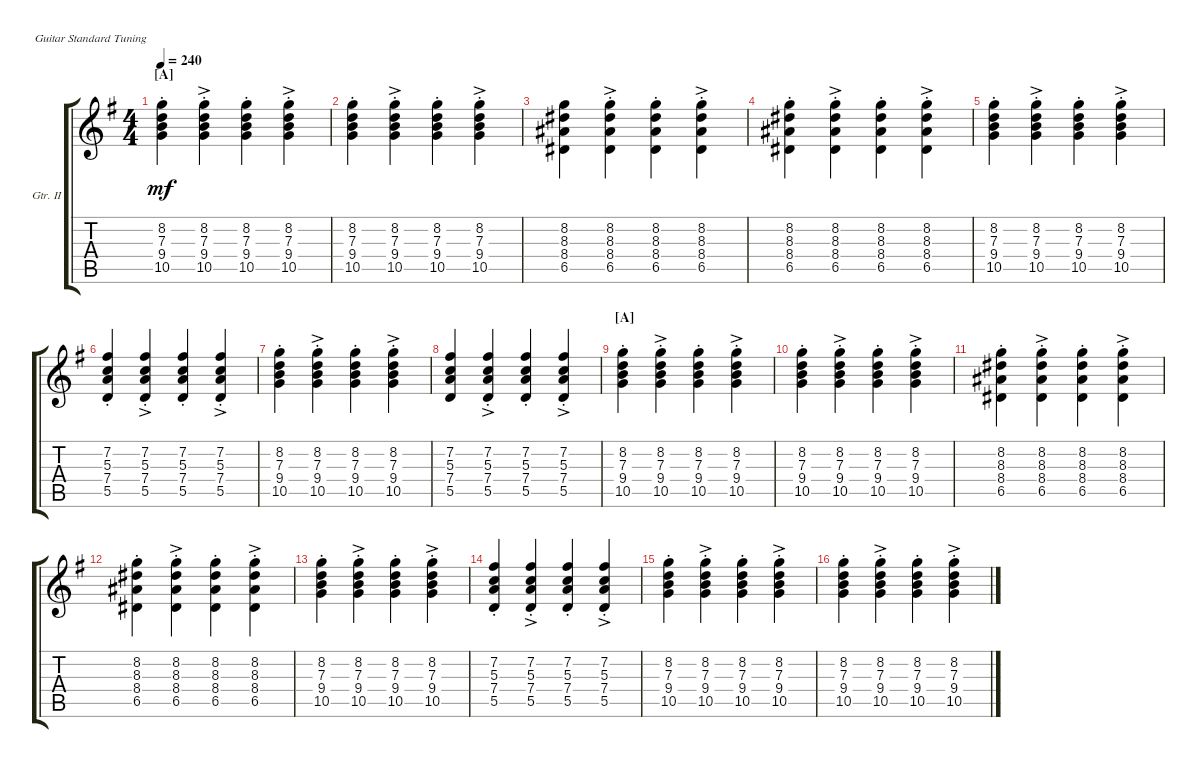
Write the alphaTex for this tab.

\defaultSystemsLayout 4
\bracketExtendMode groupsimilarinstruments
\firstSystemTrackNameOrientation horizontal
\otherSystemsTrackNameOrientation horizontal
\track ("Guitar II" "Gtr. II") {instrument acousticguitarsteel}
\staff {score tabs}
\tuning (E4 B3 G3 D3 A2 E2)
\ts (4 4)
\section ("A" "")
\tempo 240
\clef g2
\ks g
(10.5{st} 9.4{st} 7.3{st} 8.2{st}).4{dy mf instrument acousticguitarsteel} (10.5{ac st} 9.4{ac st} 7.3{ac st} 8.2{ac st}).4 (10.5{st} 9.4{st} 7.3{st} 8.2{st}).4 (10.5{ac st} 9.4{ac st} 7.3{ac st} 8.2{ac st}).4 |
(10.5{st} 9.4{st} 7.3{st} 8.2{st}).4 (10.5{ac st} 9.4{ac st} 7.3{ac st} 8.2{ac st}).4 (10.5{st} 9.4{st} 7.3{st} 8.2{st}).4 (10.5{ac st} 9.4{ac st} 7.3{ac st} 8.2{ac st}).4 |
(8.2 8.3 8.4 6.5).4 (8.2{ac st} 8.3{ac st} 8.4{ac st} 6.5{ac st}).4 (8.2{st} 8.3{st} 8.4{st} 6.5{st}).4 (8.2{ac st} 8.3{ac st} 8.4{ac st} 6.5{ac st}).4 |
(8.2{st} 8.3{st} 8.4{st} 6.5{st}).4 (8.2{ac st} 8.3{ac st} 8.4{ac st} 6.5{ac st}).4 (8.2{st} 8.3{st} 8.4{st} 6.5{st}).4 (8.2{ac st} 8.3{ac st} 8.4{ac st} 6.5{ac st}).4 |
(10.5{st} 9.4{st} 7.3{st} 8.2{st}).4 (10.5{ac st} 9.4{ac st} 7.3{ac st} 8.2{ac st}).4 (10.5{st} 9.4{st} 7.3{st} 8.2{st}).4 (10.5{ac st} 9.4{ac st} 7.3{ac st} 8.2{ac st}).4 |
(5.5{st} 7.4{st} 5.3{st} 7.2{st}).4 (5.5{ac st} 7.4{ac st} 5.3{ac st} 7.2{ac st}).4 (5.5{st} 7.4{st} 5.3{st} 7.2{st}).4 (5.5{ac st} 7.4{ac st} 5.3{ac st} 7.2{ac st}).4 |
(10.5{st} 9.4{st} 7.3{st} 8.2{st}).4 (10.5{ac st} 9.4{ac st} 7.3{ac st} 8.2{ac st}).4 (10.5{st} 9.4{st} 7.3{st} 8.2{st}).4 (10.5{ac st} 9.4{ac st} 7.3{ac st} 8.2{ac st}).4 |
(5.5 7.4 5.3 7.2).4 (5.5{ac st} 7.4{ac st} 5.3{ac st} 7.2{ac st}).4 (5.5{st} 7.4{st} 5.3{st} 7.2{st}).4 (5.5{ac st} 7.4{ac st} 5.3{ac st} 7.2{ac st}).4 |
\section ("A" "")
(10.5{st} 9.4{st} 7.3{st} 8.2{st}).4 (10.5{ac st} 9.4{ac st} 7.3{ac st} 8.2{ac st}).4 (10.5{st} 9.4{st} 7.3{st} 8.2{st}).4 (10.5{ac st} 9.4{ac st} 7.3{ac st} 8.2{ac st}).4 |
(10.5{st} 9.4{st} 7.3{st} 8.2{st}).4 (10.5{ac st} 9.4{ac st} 7.3{ac st} 8.2{ac st}).4 (10.5{st} 9.4{st} 7.3{st} 8.2{st}).4 (10.5{ac st} 9.4{ac st} 7.3{ac st} 8.2{ac st}).4 |
(8.2{st} 8.3{st} 8.4{st} 6.5{st}).4 (8.2{ac st} 8.3{ac st} 8.4{ac st} 6.5{ac st}).4 (8.2{st} 8.3{st} 8.4{st} 6.5{st}).4 (8.2{ac st} 8.3{ac st} 8.4{ac st} 6.5{ac st}).4 |
(8.2{st} 8.3{st} 8.4{st} 6.5{st}).4 (8.2{ac st} 8.3{ac st} 8.4{ac st} 6.5{ac st}).4 (8.2{st} 8.3{st} 8.4{st} 6.5{st}).4 (8.2{ac st} 8.3{ac st} 8.4{ac st} 6.5{ac st}).4 |
(10.5{st} 9.4{st} 7.3{st} 8.2{st}).4 (10.5{ac st} 9.4{ac st} 7.3{ac st} 8.2{ac st}).4 (10.5{st} 9.4{st} 7.3{st} 8.2{st}).4 (10.5{ac st} 9.4{ac st} 7.3{ac st} 8.2{ac st}).4 |
(5.5{st} 7.4{st} 5.3{st} 7.2{st}).4 (5.5{ac st} 7.4{ac st} 5.3{ac st} 7.2{ac st}).4 (5.5{st} 7.4{st} 5.3{st} 7.2{st}).4 (5.5{ac st} 7.4{ac st} 5.3{ac st} 7.2{ac st}).4 |
(10.5{st} 9.4{st} 7.3{st} 8.2{st}).4 (10.5{ac st} 9.4{ac st} 7.3{ac st} 8.2{ac st}).4 (10.5{st} 9.4{st} 7.3{st} 8.2{st}).4 (10.5{ac st} 9.4{ac st} 7.3{ac st} 8.2{ac st}).4 |
(10.5{st} 9.4{st} 7.3{st} 8.2{st}).4 (10.5{ac st} 9.4{ac st} 7.3{ac st} 8.2{ac st}).4 (10.5{st} 9.4{st} 7.3{st} 8.2{st}).4 (10.5{ac st} 9.4{ac st} 7.3{ac st} 8.2{ac st}).4
